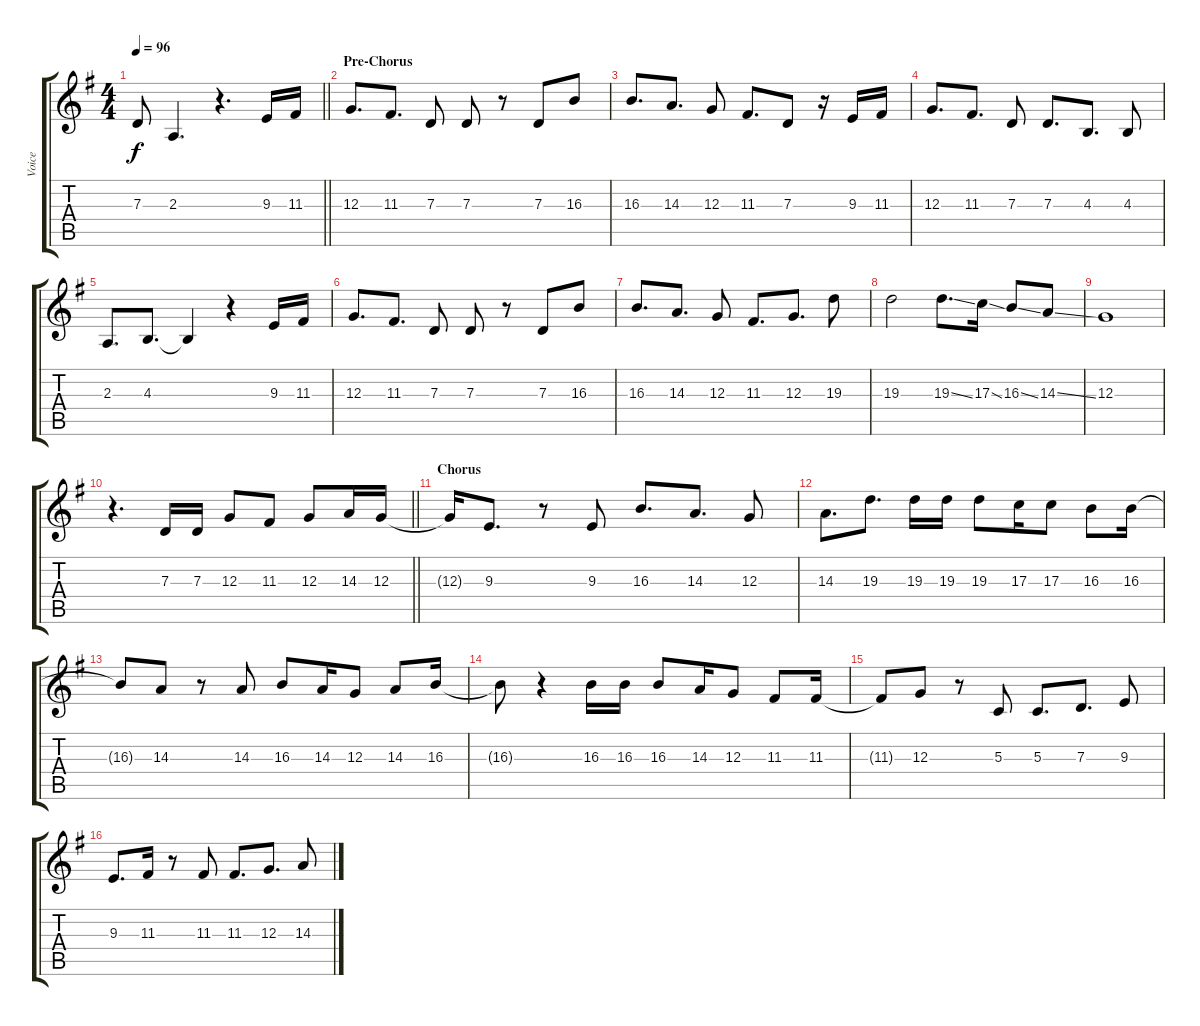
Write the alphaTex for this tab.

\track ("Voice" "Voice") {instrument fx5brightness}
\staff {score tabs}
\tuning (E4 B3 G3 D3 A2 E2) {hide}
\ts (4 4)
\tempo 96
\clef g2
\barLineRight lightlight
\ks g
7.3{t}.8{dy f} 2.3.4{d} r.4{d} 9.3.16 11.3.16 |
\section ("" "Pre-Chorus")
12.3.8{d} 11.3.8{d} 7.3.8 7.3.8 r.8 7.3.8 16.3.8 |
16.3.8{d} 14.3.8{d} 12.3.8 11.3.8{d} 7.3.8 r.16 9.3.16 11.3.16 |
12.3.8{d} 11.3.8{d} 7.3.8 7.3.8{d} 4.3.8{d} 4.3.8 |
2.3.8{d} 4.3.8{d} 4.3{t}.4 r.4 9.3.16 11.3.16 |
12.3.8{d} 11.3.8{d} 7.3.8 7.3.8 r.8 7.3.8 16.3.8 |
16.3.8{d} 14.3.8{d} 12.3.8 11.3.8{d} 12.3.8{d} 19.3.8 |
19.3.2 19.3{ss}.8{d} 17.3{ss}.16 16.3{ss}.8 14.3{ss}.8 |
12.3.1 |
\barLineRight lightlight
r.4{d} 7.3.16 7.3.16 12.3.8 11.3.8 12.3.8 14.3.16 12.3.16 |
\section ("" "Chorus")
12.3{t}.16 9.3.8{d} r.8 9.3.8 16.3.8{d} 14.3.8{d} 12.3.8 |
14.3.8{d} 19.3.8{d} 19.3.16 19.3.16 19.3.8 17.3.16 17.3.8 16.3.8 16.3.16 |
16.3{t}.8 14.3.8 r.8 14.3.8 16.3.8 14.3.16 12.3.8 14.3.8 16.3.16 |
16.3{t}.8 r.4 16.3.16 16.3.16 16.3.8 14.3.16 12.3.8 11.3.8 11.3.16 |
11.3{t}.8 12.3.8 r.8 5.3.8 5.3.8{d} 7.3.8{d} 9.3.8 |
9.3.8{d} 11.3.16 r.8 11.3.8 11.3.8{d} 12.3.8{d} 14.3.8
